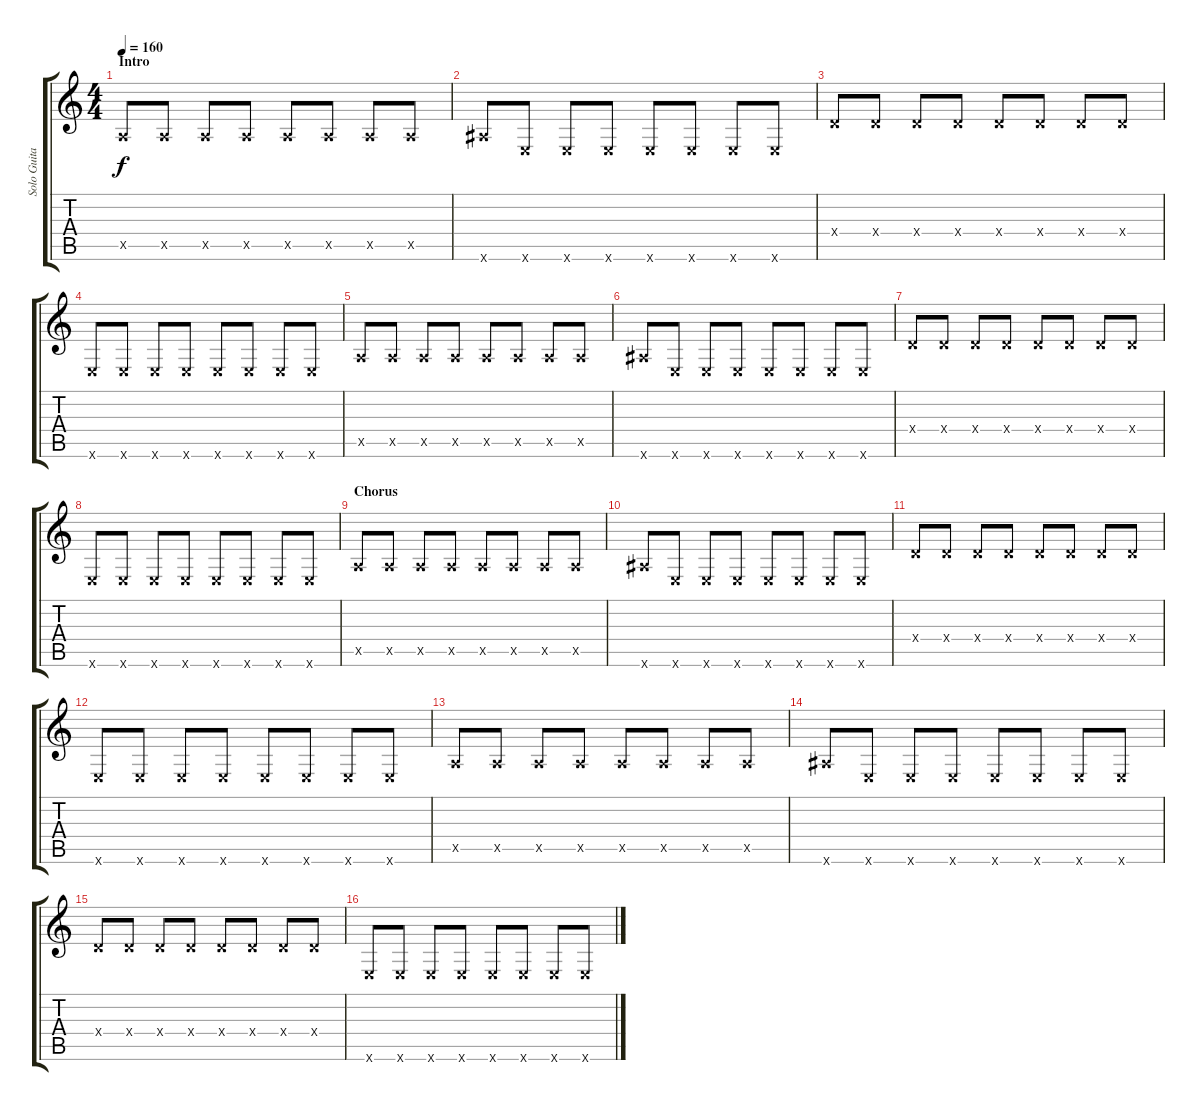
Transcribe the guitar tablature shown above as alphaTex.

\track ("Solo Guitar" "Solo Guita") {instrument electricguitarjazz}
\staff {score tabs}
\tuning (E4 B3 G3 D3 A2 E2) {hide}
\ts (4 4)
\section ("" "Intro")
\tempo 160
\clef g2
\ks c
0.5{x}.8{dy f instrument electricguitarjazz} 0.5{x}.8 0.5{x}.8 0.5{x}.8 0.5{x}.8 0.5{x}.8 0.5{x}.8 0.5{x}.8 |
6.6{x}.8 0.6{x}.8 0.6{x}.8 0.6{x}.8 0.6{x}.8 0.6{x}.8 0.6{x}.8 0.6{x}.8 |
0.4{x}.8 0.4{x}.8 0.4{x}.8 0.4{x}.8 0.4{x}.8 0.4{x}.8 0.4{x}.8 0.4{x}.8 |
0.6{x}.8 0.6{x}.8 0.6{x}.8 0.6{x}.8 0.6{x}.8 0.6{x}.8 0.6{x}.8 0.6{x}.8 |
0.5{x}.8 0.5{x}.8 0.5{x}.8 0.5{x}.8 0.5{x}.8 0.5{x}.8 0.5{x}.8 0.5{x}.8 |
6.6{x}.8 0.6{x}.8 0.6{x}.8 0.6{x}.8 0.6{x}.8 0.6{x}.8 0.6{x}.8 0.6{x}.8 |
0.4{x}.8 0.4{x}.8 0.4{x}.8 0.4{x}.8 0.4{x}.8 0.4{x}.8 0.4{x}.8 0.4{x}.8 |
0.6{x}.8 0.6{x}.8 0.6{x}.8 0.6{x}.8 0.6{x}.8 0.6{x}.8 0.6{x}.8 0.6{x}.8 |
\section ("" "Chorus")
0.5{x}.8 0.5{x}.8 0.5{x}.8 0.5{x}.8 0.5{x}.8 0.5{x}.8 0.5{x}.8 0.5{x}.8 |
6.6{x}.8 0.6{x}.8 0.6{x}.8 0.6{x}.8 0.6{x}.8 0.6{x}.8 0.6{x}.8 0.6{x}.8 |
0.4{x}.8 0.4{x}.8 0.4{x}.8 0.4{x}.8 0.4{x}.8 0.4{x}.8 0.4{x}.8 0.4{x}.8 |
0.6{x}.8 0.6{x}.8 0.6{x}.8 0.6{x}.8 0.6{x}.8 0.6{x}.8 0.6{x}.8 0.6{x}.8 |
0.5{x}.8 0.5{x}.8 0.5{x}.8 0.5{x}.8 0.5{x}.8 0.5{x}.8 0.5{x}.8 0.5{x}.8 |
6.6{x}.8 0.6{x}.8 0.6{x}.8 0.6{x}.8 0.6{x}.8 0.6{x}.8 0.6{x}.8 0.6{x}.8 |
0.4{x}.8 0.4{x}.8 0.4{x}.8 0.4{x}.8 0.4{x}.8 0.4{x}.8 0.4{x}.8 0.4{x}.8 |
0.6{x}.8 0.6{x}.8 0.6{x}.8 0.6{x}.8 0.6{x}.8 0.6{x}.8 0.6{x}.8 0.6{x}.8
